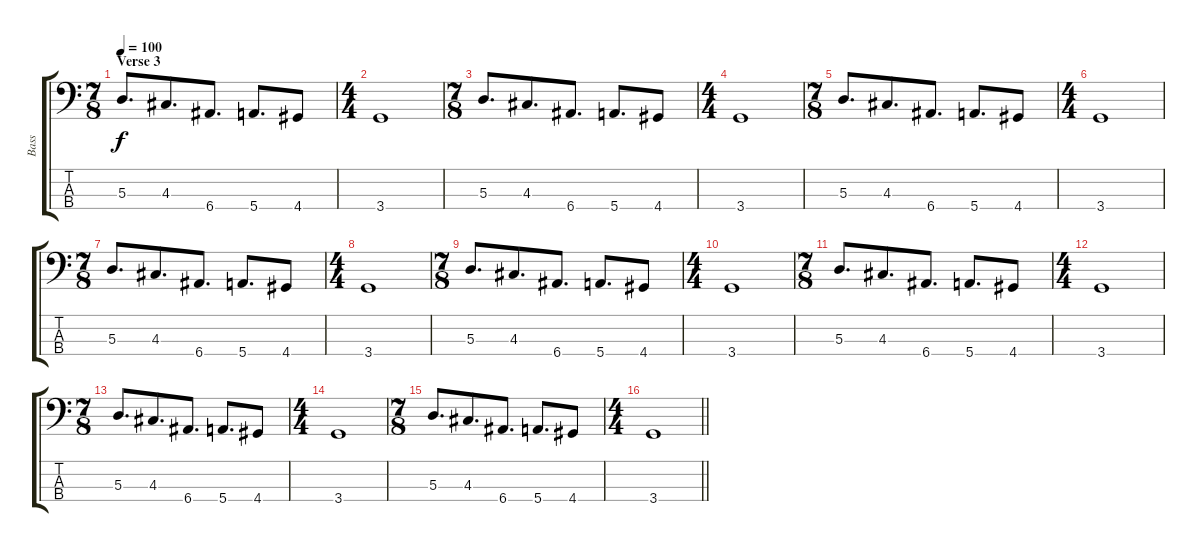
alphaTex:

\track ("Bass" "Bass") {instrument electricbassfinger}
\staff {score tabs}
\tuning (G2 D2 A1 E1) {hide}
\ts (7 8)
\section ("" "Verse 3")
\tempo 100
\clef f4
\ks c
5.3.8{d dy f} 4.3.8{d} 6.4.8{d} 5.4.8{d} 4.4.8 |
\ts (4 4)
3.4.1 |
\ts (7 8)
5.3.8{d} 4.3.8{d} 6.4.8{d} 5.4.8{d} 4.4.8 |
\ts (4 4)
3.4.1 |
\ts (7 8)
5.3.8{d} 4.3.8{d} 6.4.8{d} 5.4.8{d} 4.4.8 |
\ts (4 4)
3.4.1 |
\ts (7 8)
5.3.8{d} 4.3.8{d} 6.4.8{d} 5.4.8{d} 4.4.8 |
\ts (4 4)
3.4.1 |
\ts (7 8)
5.3.8{d} 4.3.8{d} 6.4.8{d} 5.4.8{d} 4.4.8 |
\ts (4 4)
3.4.1 |
\ts (7 8)
5.3.8{d} 4.3.8{d} 6.4.8{d} 5.4.8{d} 4.4.8 |
\ts (4 4)
3.4.1 |
\ts (7 8)
5.3.8{d} 4.3.8{d} 6.4.8{d} 5.4.8{d} 4.4.8 |
\ts (4 4)
3.4.1 |
\ts (7 8)
5.3.8{d} 4.3.8{d} 6.4.8{d} 5.4.8{d} 4.4.8 |
\ts (4 4)
\barLineRight lightlight
3.4.1
